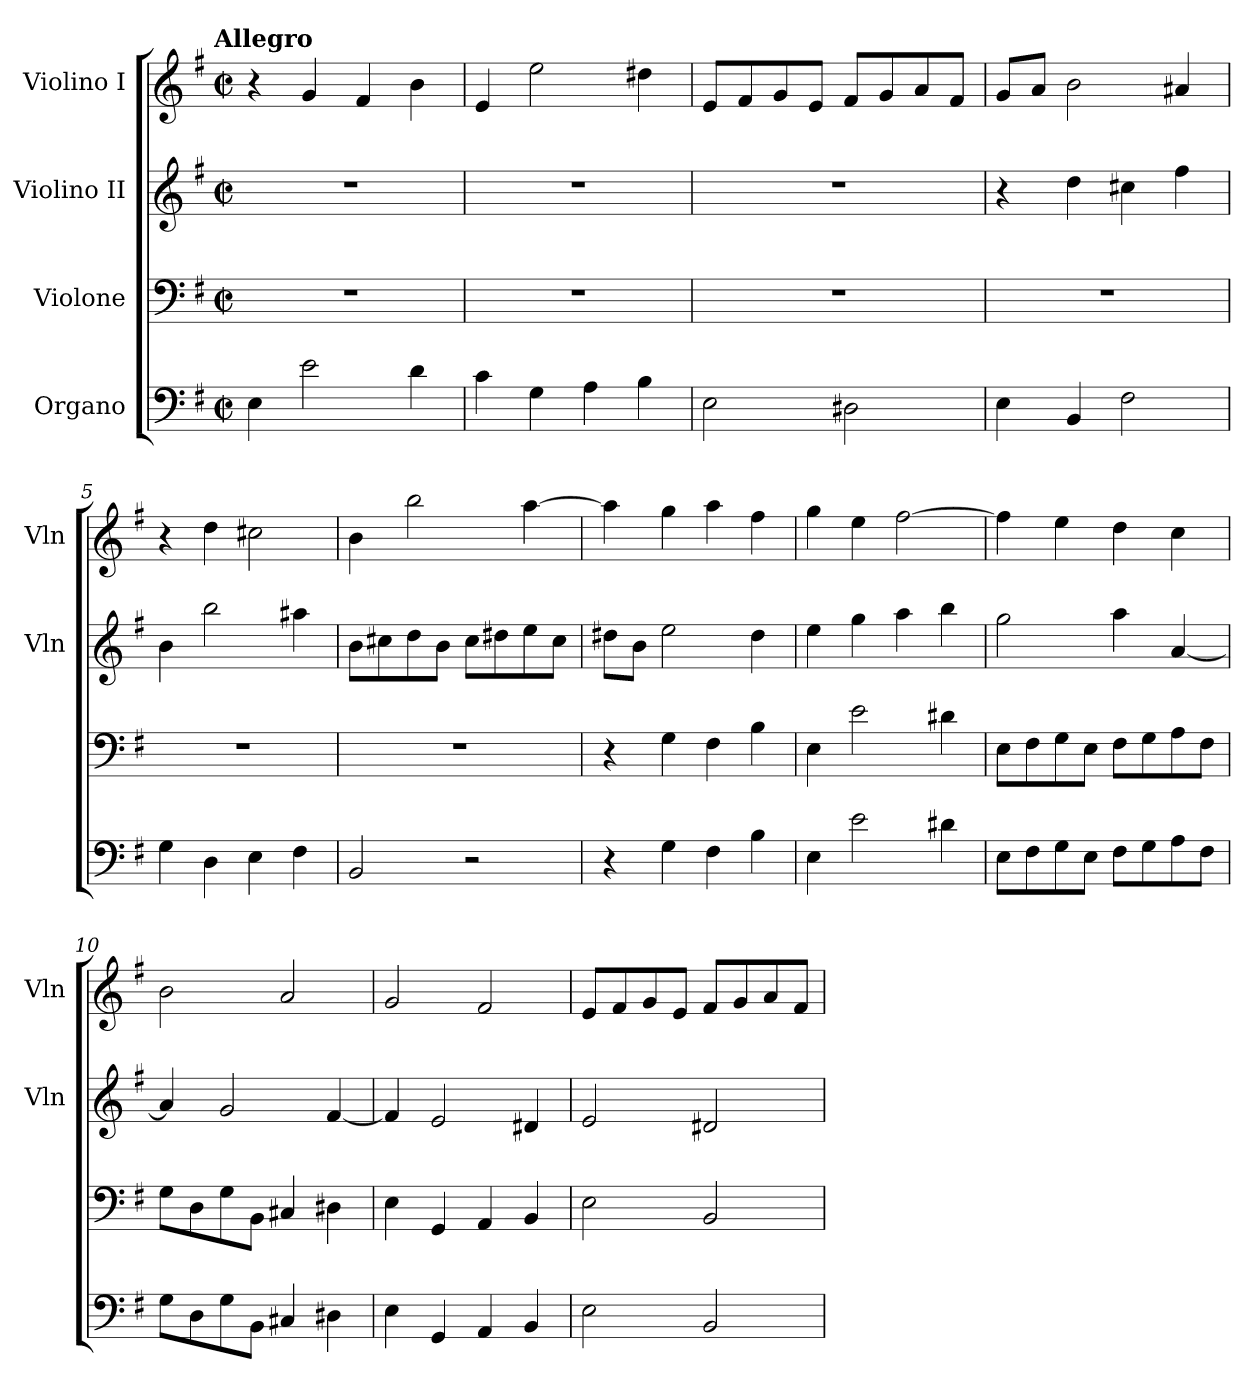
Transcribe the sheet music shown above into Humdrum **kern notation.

**kern	**kern	**kern	**kern
*part4	*part3	*part2	*part1
*staff4	*staff3	*staff2	*staff1
*I"Organo	*I"Violone	*I"Violino II	*I"Violino I
*	*	*I'Vln	*I'Vln
*clefF4	*clefF4	*clefG2	*clefG2
*k[f#]	*k[f#]	*k[f#]	*k[f#]
*e:	*e:	*e:	*e:
!!LO:TX:omd:t=Allegro
*M2/2	*M2/2	*M2/2	*M2/2
*met(c|)	*met(c|)	*met(c|)	*met(c|)
*MM132	*MM132	*MM132	*MM132
=1	=1	=1	=1
4E	1r	1r	4r
2e	.	.	4g
.	.	.	4f#
4d	.	.	4b
=2	=2	=2	=2
4c	1r	1r	4e
4G	.	.	2ee
4A	.	.	.
4B	.	.	4dd#X
=3	=3	=3	=3
2E	1r	1r	8eL
.	.	.	8f#
.	.	.	8g
.	.	.	8eJ
2D#X	.	.	8f#L
.	.	.	8g
.	.	.	8a
.	.	.	8f#J
=4	=4	=4	=4
4E	1r	4r	8gL
.	.	.	8aJ
4BB	.	4dd	2b
2F#	.	4cc#X	.
.	.	4ff#	4a#X
=5	=5	=5	=5
4G	1r	4b	4r
4D	.	2bb	4dd
4E	.	.	2cc#X
4F#	.	4aa#X	.
=6	=6	=6	=6
2BB	1r	8bL	4b
.	.	8cc#X	.
.	.	8dd	2bb
.	.	8bJ	.
2r	.	8cc#L	.
.	.	8dd#X	.
.	.	8ee	[4aa
.	.	8cc#J	.
=7	=7	=7	=7
4r	4r	8dd#XL	4aa]
.	.	8bJ	.
4G	4G	2ee	4gg
4F#	4F#	.	4aa
4B	4B	4dd#	4ff#
=8	=8	=8	=8
4E	4E	4ee	4gg
2e	2e	4gg	4ee
.	.	4aa	[2ff#
4d#X	4d#X	4bb	.
=9	=9	=9	=9
8EL	8EL	2gg	4ff#]
8F#	8F#	.	.
8G	8G	.	4ee
8EJ	8EJ	.	.
8F#L	8F#L	4aa	4dd
8G	8G	.	.
8A	8A	[4a	4cc
8F#J	8F#J	.	.
=10	=10	=10	=10
8GL	8GL	4a]	2b
8D	8D	.	.
8G	8G	2g	.
8BBJ	8BBJ	.	.
4C#X	4C#X	.	2a
4D#X	4D#X	[4f#	.
=11	=11	=11	=11
4E	4E	4f#]	2g
4GG	4GG	2e	.
4AA	4AA	.	2f#
4BB	4BB	4d#X	.
=12	=12	=12	=12
2E	2E	2e	8eL
.	.	.	8f#
.	.	.	8g
.	.	.	8eJ
2BB	2BB	2d#X	8f#L
.	.	.	8g
.	.	.	8a
.	.	.	8f#J
=	=	=	=
*-	*-	*-	*-
